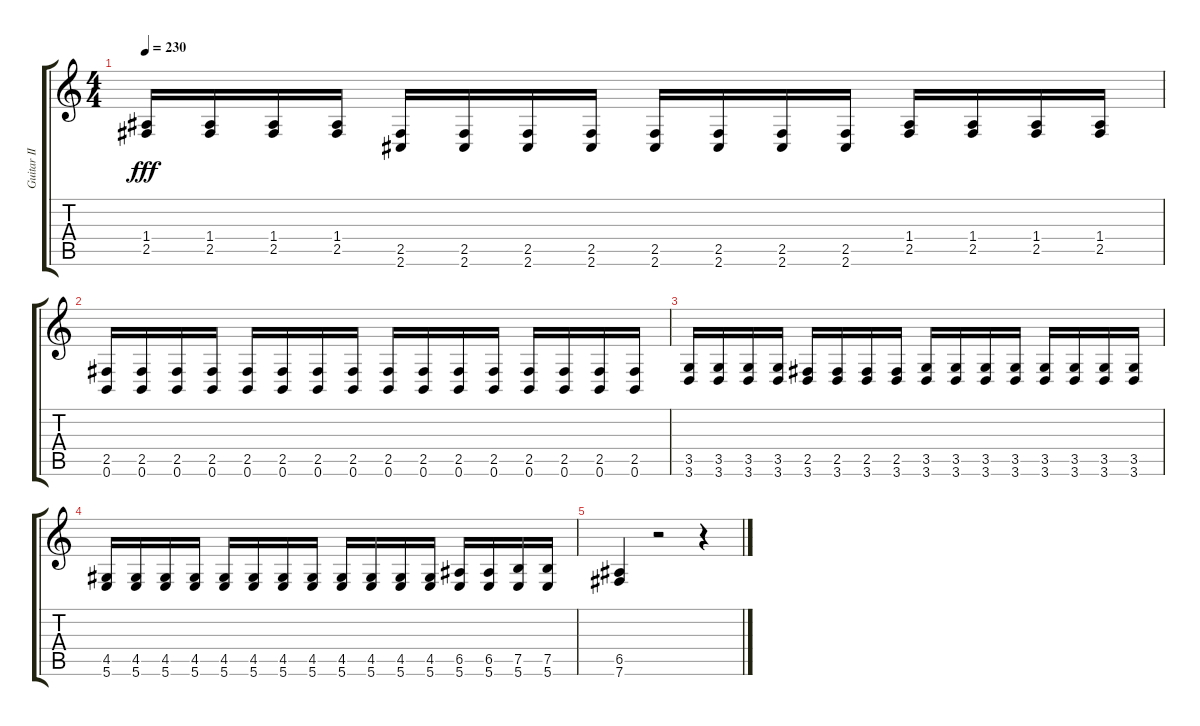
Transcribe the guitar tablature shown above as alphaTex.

\track ("Guitar II" "Guitar II") {instrument distortionguitar}
\staff {score tabs}
\tuning (B3 Gb3 D3 A2 E2 B1) {hide}
\ts (4 4)
\tempo 230
\clef g2
\ks c
(1.4 2.5).16{dy fff} (1.4 2.5).16 (1.4 2.5).16 (1.4 2.5).16 (2.5 2.6).16 (2.5 2.6).16 (2.5 2.6).16 (2.5 2.6).16 (2.5 2.6).16 (2.5 2.6).16 (2.5 2.6).16 (2.5 2.6).16 (1.4 2.5).16 (1.4 2.5).16 (1.4 2.5).16 (1.4 2.5).16 |
(2.5 0.6).16 (2.5 0.6).16 (2.5 0.6).16 (2.5 0.6).16 (2.5 0.6).16 (2.5 0.6).16 (2.5 0.6).16 (2.5 0.6).16 (2.5 0.6).16 (2.5 0.6).16 (2.5 0.6).16 (2.5 0.6).16 (2.5 0.6).16 (2.5 0.6).16 (2.5 0.6).16 (2.5 0.6).16 |
(3.5 3.6).16 (3.5 3.6).16 (3.5 3.6).16 (3.5 3.6).16 (2.5 3.6).16 (2.5 3.6).16 (2.5 3.6).16 (2.5 3.6).16 (3.5 3.6).16 (3.5 3.6).16 (3.5 3.6).16 (3.5 3.6).16 (3.5 3.6).16 (3.5 3.6).16 (3.5 3.6).16 (3.5 3.6).16 |
(4.5 5.6).16 (4.5 5.6).16 (4.5 5.6).16 (4.5 5.6).16 (4.5 5.6).16 (4.5 5.6).16 (4.5 5.6).16 (4.5 5.6).16 (4.5 5.6).16 (4.5 5.6).16 (4.5 5.6).16 (4.5 5.6).16 (6.5 5.6).16 (6.5 5.6).16 (7.5 5.6).16 (7.5 5.6).16 |
(6.5 7.6).4 r.2 r.4
